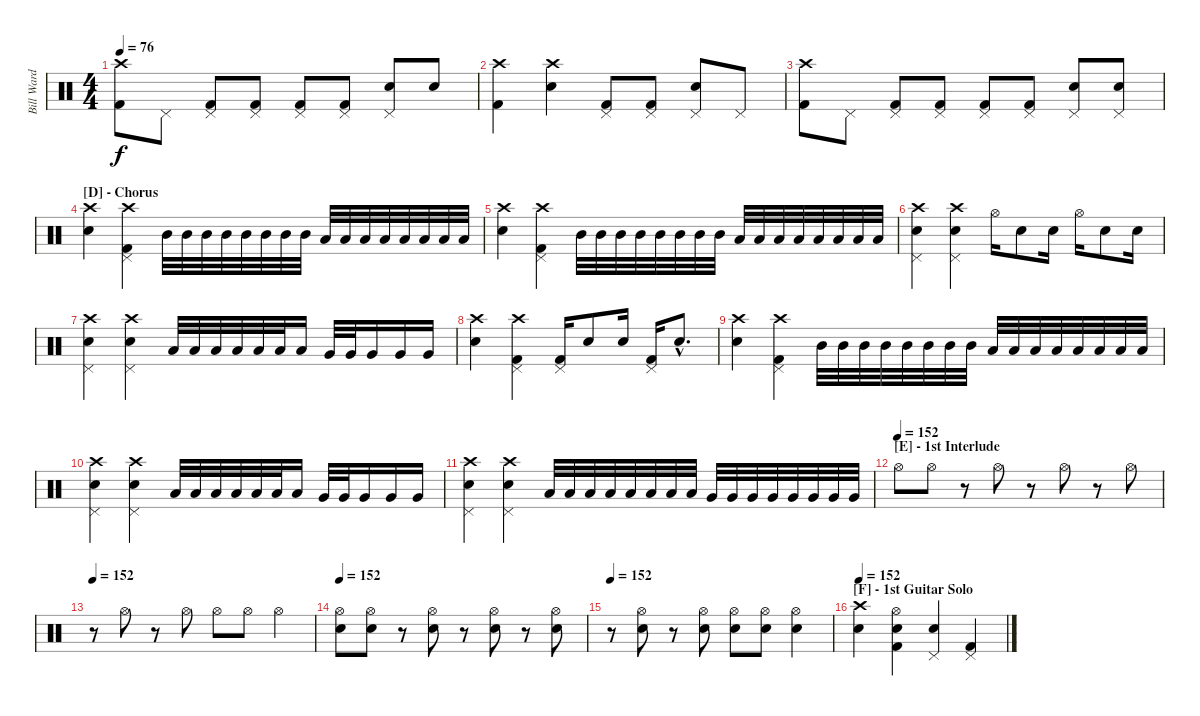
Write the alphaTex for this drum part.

\track ("Bill Ward" "Bill Ward") {instrument percussion}
\staff {score}
\articulation defaults
\ts (4 4)
\tempo 76
\clef neutral
\ks c
("Crash high (hit)" "Kick (hit) 2").8{dy f} "Pedal Hi-Hat (hit)".8 ("Pedal Hi-Hat (hit)" "Kick (hit) 2").8 ("Pedal Hi-Hat (hit)" "Kick (hit) 2").8 ("Pedal Hi-Hat (hit)" "Kick (hit) 2").8 ("Pedal Hi-Hat (hit)" "Kick (hit) 2").8 ("Pedal Hi-Hat (hit)" "Snare (hit) 2").8 "Snare (hit) 2".8 |
("Crash high (hit)" "Kick (hit) 2").4 ("Crash high (hit)" "Snare (hit) 2").4 ("Pedal Hi-Hat (hit)" "Kick (hit) 2").8 ("Pedal Hi-Hat (hit)" "Kick (hit) 2").8 ("Pedal Hi-Hat (hit)" "Snare (hit) 2").8 "Pedal Hi-Hat (hit)".8 |
("Crash high (hit)" "Kick (hit) 2").8 "Pedal Hi-Hat (hit)".8 ("Pedal Hi-Hat (hit)" "Kick (hit) 2").8 ("Pedal Hi-Hat (hit)" "Kick (hit) 2").8 ("Pedal Hi-Hat (hit)" "Kick (hit) 2").8 ("Pedal Hi-Hat (hit)" "Kick (hit) 2").8 ("Pedal Hi-Hat (hit)" "Snare (hit) 2").8 ("Pedal Hi-Hat (hit)" "Snare (hit) 2").8 |
\section ("" "[D] - Chorus")
("Crash high (hit)" "Snare (hit) 2").4 ("Pedal Hi-Hat (hit)" "Crash high (hit)" "Kick (hit) 2").4 "Mid Tom (hit)".32 "Mid Tom (hit)".32 "Mid Tom (hit)".32 "Mid Tom (hit)".32 "Mid Tom (hit)".32 "Mid Tom (hit)".32 "Mid Tom (hit)".32 "Mid Tom (hit)".32 "Low Tom (hit)".32 "Low Tom (hit)".32 "Low Tom (hit)".32 "Low Tom (hit)".32 "Low Tom (hit)".32 "Low Tom (hit)".32 "Low Tom (hit)".32 "Low Tom (hit)".32 |
("Crash high (hit)" "Snare (hit) 2").4 ("Pedal Hi-Hat (hit)" "Crash high (hit)" "Kick (hit) 2").4 "Mid Tom (hit)".32 "Mid Tom (hit)".32 "Mid Tom (hit)".32 "Mid Tom (hit)".32 "Mid Tom (hit)".32 "Mid Tom (hit)".32 "Mid Tom (hit)".32 "Mid Tom (hit)".32 "Low Tom (hit)".32 "Low Tom (hit)".32 "Low Tom (hit)".32 "Low Tom (hit)".32 "Low Tom (hit)".32 "Low Tom (hit)".32 "Low Tom (hit)".32 "Low Tom (hit)".32 |
("Pedal Hi-Hat (hit)" "Crash high (hit)" "Snare (hit) 2").4 ("Pedal Hi-Hat (hit)" "Crash high (hit)" "Snare (hit) 2").4 "Hi-Hat (open)".16 "Snare (hit) 2".8 "Snare (hit) 2".16 "Hi-Hat (open)".16 "Snare (hit) 2".8 "Snare (hit) 2".16 |
("Pedal Hi-Hat (hit)" "Crash high (hit)" "Snare (hit) 2").4 ("Pedal Hi-Hat (hit)" "Crash high (hit)" "Snare (hit) 2").4 "Low Tom (hit)".32 "Low Tom (hit)".32 "Low Tom (hit)".32 "Low Tom (hit)".32 "Low Tom (hit)".32 "Low Tom (hit)".32 "Low Tom (hit)".16 "Very Low Tom (hit)".32 "Very Low Tom (hit)".32 "Very Low Tom (hit)".16 "Very Low Tom (hit)".16 "Very Low Tom (hit)".16 |
("Crash high (hit)" "Snare (hit) 2").4 ("Pedal Hi-Hat (hit)" "Crash high (hit)" "Kick (hit) 2").4 ("Pedal Hi-Hat (hit)" "Kick (hit) 2").16 "Snare (hit) 2".8 "Snare (hit) 2".16 ("Pedal Hi-Hat (hit)" "Kick (hit) 2").16 "Snare (hit) 2"{hac}.8{d} |
("Crash high (hit)" "Snare (hit) 2").4 ("Pedal Hi-Hat (hit)" "Crash high (hit)" "Kick (hit) 2").4 "Mid Tom (hit)".32 "Mid Tom (hit)".32 "Mid Tom (hit)".32 "Mid Tom (hit)".32 "Mid Tom (hit)".32 "Mid Tom (hit)".32 "Mid Tom (hit)".32 "Mid Tom (hit)".32 "Low Tom (hit)".32 "Low Tom (hit)".32 "Low Tom (hit)".32 "Low Tom (hit)".32 "Low Tom (hit)".32 "Low Tom (hit)".32 "Low Tom (hit)".32 "Low Tom (hit)".32 |
("Pedal Hi-Hat (hit)" "Crash high (hit)" "Snare (hit) 2").4 ("Pedal Hi-Hat (hit)" "Crash high (hit)" "Snare (hit) 2").4 "Low Tom (hit)".32 "Low Tom (hit)".32 "Low Tom (hit)".32 "Low Tom (hit)".32 "Low Tom (hit)".32 "Low Tom (hit)".32 "Low Tom (hit)".16 "Very Low Tom (hit)".32 "Very Low Tom (hit)".32 "Very Low Tom (hit)".16 "Very Low Tom (hit)".16 "Very Low Tom (hit)".16 |
("Pedal Hi-Hat (hit)" "Crash high (hit)" "Snare (hit) 2").4 ("Pedal Hi-Hat (hit)" "Crash high (hit)" "Snare (hit) 2").4 "Low Tom (hit)".32 "Low Tom (hit)".32 "Low Tom (hit)".32 "Low Tom (hit)".32 "Low Tom (hit)".32 "Low Tom (hit)".32 "Low Tom (hit)".32 "Low Tom (hit)".32 "Very Low Tom (hit)".32 "Very Low Tom (hit)".32 "Very Low Tom (hit)".32 "Very Low Tom (hit)".32 "Very Low Tom (hit)".32 "Very Low Tom (hit)".32 "Very Low Tom (hit)".32 "Very Low Tom (hit)".32 |
\section ("" "[E] - 1st Interlude")
\tempo (152)
"Hi-Hat (open)".8 "Hi-Hat (open)".8 r.8 "Hi-Hat (open)".8 r.8 "Hi-Hat (open)".8 r.8 "Hi-Hat (open)".8 |
\tempo 152
r.8 "Hi-Hat (open)".8 r.8 "Hi-Hat (open)".8 "Hi-Hat (open)".8 "Hi-Hat (open)".8 "Hi-Hat (open)".4 |
\tempo 152
("Snare (hit) 2" "Hi-Hat (open)").8 ("Snare (hit) 2" "Hi-Hat (open)").8 r.8 ("Snare (hit) 2" "Hi-Hat (open)").8 r.8 ("Snare (hit) 2" "Hi-Hat (open)").8 r.8 ("Snare (hit) 2" "Hi-Hat (open)").8 |
\tempo 152
r.8 ("Snare (hit) 2" "Hi-Hat (open)").8 r.8 ("Snare (hit) 2" "Hi-Hat (open)").8 ("Snare (hit) 2" "Hi-Hat (open)").8 ("Snare (hit) 2" "Hi-Hat (open)").8 ("Snare (hit) 2" "Hi-Hat (open)").4 |
\section ("" "[F] - 1st Guitar Solo")
\tempo 152
("Crash high (hit)" "Snare (hit) 2").4 ("Hi-Hat (open)" "Snare (hit) 2" "Kick (hit) 2").4 ("Pedal Hi-Hat (hit)" "Snare (hit) 2").4 ("Pedal Hi-Hat (hit)" "Kick (hit) 2").4
